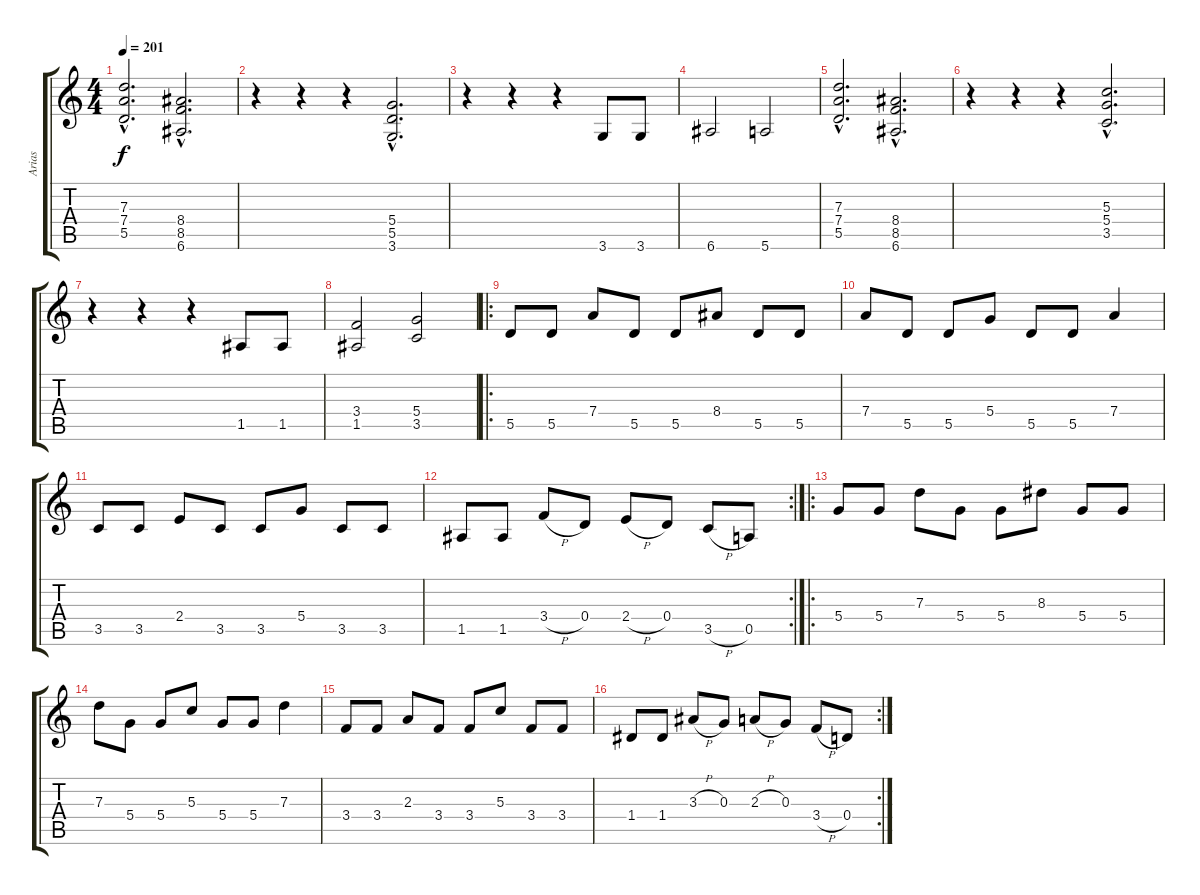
\track ("Arias" "Arias") {instrument distortionguitar}
\staff {score tabs}
\tuning (E4 B3 G3 D3 A2 E2) {hide}
\ts (4 4)
\tempo 201
\clef g2
\ks c
(7.3{hac} 7.4{hac} 5.5{hac}).2{d dy f} (8.4{hac} 8.5{hac} 6.6{hac}).2{d} |
r.4 r.4 r.4 (5.4{hac} 5.5{hac} 3.6{hac}).2{d} |
r.4 r.4 r.4 3.6.8 3.6.8 |
6.6.2 5.6.2 |
(7.3{hac} 7.4{hac} 5.5{hac}).2{d} (8.4{hac} 8.5{hac} 6.6{hac}).2{d} |
r.4 r.4 r.4 (5.3{hac} 5.4{hac} 3.5{hac}).2{d} |
r.4 r.4 r.4 1.5.8 1.5.8 |
(3.4 1.5).2 (5.4 3.5).2 |
\ro
5.5.8 5.5.8 7.4.8 5.5.8 5.5.8 8.4.8 5.5.8 5.5.8 |
7.4.8 5.5.8 5.5.8 5.4.8 5.5.8 5.5.8 7.4.4 |
3.5.8 3.5.8 2.4.8 3.5.8 3.5.8 5.4.8 3.5.8 3.5.8 |
\rc 2
1.5.8 1.5.8 3.4{h}.8 0.4.8 2.4{h}.8 0.4.8 3.5{h}.8 0.5.8 |
\ro
5.4.8 5.4.8 7.3.8 5.4.8 5.4.8 8.3.8 5.4.8 5.4.8 |
7.3.8 5.4.8 5.4.8 5.3.8 5.4.8 5.4.8 7.3.4 |
3.4.8 3.4.8 2.3.8 3.4.8 3.4.8 5.3.8 3.4.8 3.4.8 |
\rc 2
1.4.8 1.4.8 3.3{h}.8 0.3.8 2.3{h}.8 0.3.8 3.4{h}.8 0.4.8
